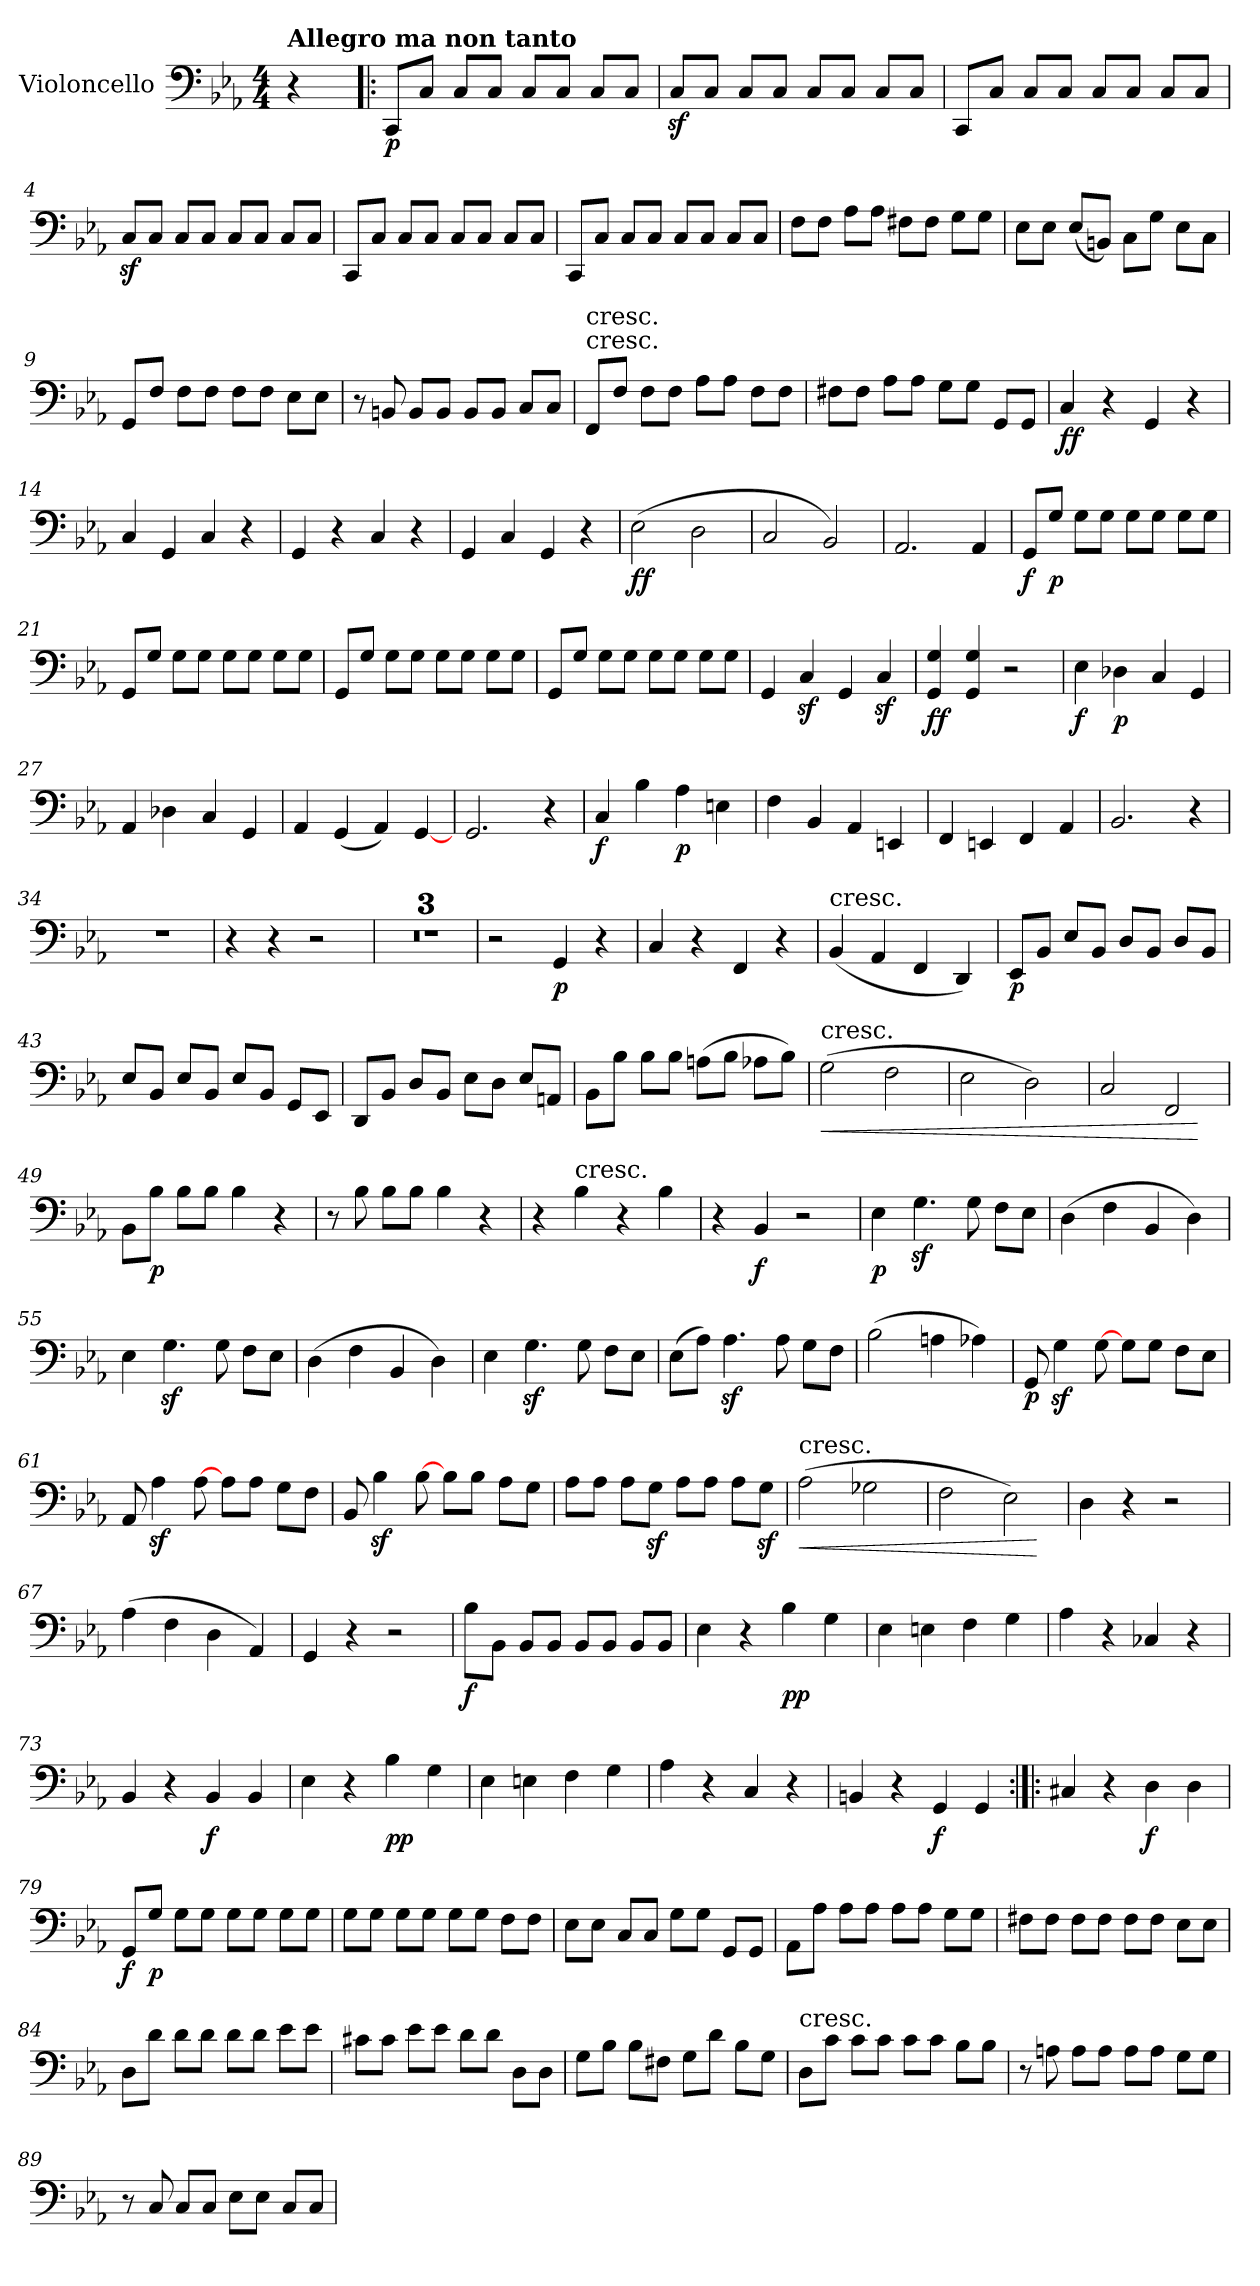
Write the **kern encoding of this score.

**kern	**dynam
*part1	*part1
*staff1	*staff1
*I"Violoncello	*
*I'Vc	*
*clefF4	*
*k[b-e-a-]	*
*c:	*
*M4/4	*
=	=
!LO:TX:a:B:t=Allegro ma non tanto	!
4r	.
=1!|:	=1!|:
8CC/L	p
8C/J	.
8C/L	.
8C/J	.
8C/L	.
8C/J	.
8C/L	.
8C/J	.
=2	=2
8Cz/L	.
8C/J	.
8C/L	.
8C/J	.
8C/L	.
8C/J	.
8C/L	.
8C/J	.
=3	=3
8CC/L	.
8C/J	.
8C/L	.
8C/J	.
8C/L	.
8C/J	.
8C/L	.
8C/J	.
=4	=4
8Cz/L	.
8C/J	.
8C/L	.
8C/J	.
8C/L	.
8C/J	.
8C/L	.
8C/J	.
=5	=5
8CC/L	.
8C/J	.
8C/L	.
8C/J	.
8C/L	.
8C/J	.
8C/L	.
8C/J	.
=6	=6
8CC/L	.
8C/J	.
8C/L	.
8C/J	.
8C/L	.
8C/J	.
8C/L	.
8C/J	.
=7	=7
8F\L	.
8F\J	.
8A-\L	.
8A-\J	.
8F#X\L	.
8F#\J	.
8G\L	.
8G\J	.
=8	=8
8E-\L	.
8E-\J	.
(8E-/L	.
8BBn/J)	.
8C\L	.
8G\J	.
8E-\L	.
8C\J	.
=9	=9
8GG/L	.
8F/J	.
8F\L	.
8F\J	.
8F\L	.
8F\J	.
8E-\L	.
8E-\J	.
=10	=10
8r	.
8BBn	.
8BB/L	.
8BB/J	.
8BB/L	.
8BB/J	.
8C/L	.
8C/J	.
=11	=11
!LO:TX:t=cresc.	!
!LO:TX:a:t=cresc.	!
8FF/L	.
8F/J	.
8F\L	.
8F\J	.
8A-\L	.
8A-\J	.
8F\L	.
8F\J	.
=12	=12
8F#X\L	.
8F#\J	.
8A-\L	.
8A-\J	.
8G\L	.
8G\J	.
8GG/L	.
8GG/J	.
=13	=13
4C	ff
4r	.
4GG	.
4r	.
=14	=14
4C	.
4GG	.
4C	.
4r	.
=15	=15
4GG	.
4r	.
4C	.
4r	.
=16	=16
4GG	.
4C	.
4GG	.
4r	.
=17	=17
(2E-	ff
2D	.
=18	=18
2C	.
2BB-)	.
=19	=19
2.AA-	.
4AA-	.
=20	=20
8GG/L	f
8G/J	p
8G\L	.
8G\J	.
8G\L	.
8G\J	.
8G\L	.
8G\J	.
=21	=21
8GG/L	.
8G/J	.
8G\L	.
8G\J	.
8G\L	.
8G\J	.
8G\L	.
8G\J	.
=22	=22
8GG/L	.
8G/J	.
8G\L	.
8G\J	.
8G\L	.
8G\J	.
8G\L	.
8G\J	.
=23	=23
8GG/L	.
8G/J	.
8G\L	.
8G\J	.
8G\L	.
8G\J	.
8G\L	.
8G\J	.
=24	=24
4GG	.
4Cz	.
4GG	.
4Cz	.
=25	=25
4GG 4G	ff
4GG 4G	.
2r	.
=26	=26
4E-	f
4D-X	p
4C	.
4GG	.
=27	=27
4AA-	.
4D-X	.
4C	.
4GG	.
=28	=28
4AA-	.
(4GG	.
4AA-)	.
[4GG	.
=29	=29
2.GG	.
4r	.
=30	=30
4C	f
4B-	.
4A-	p
4En	.
=31	=31
4F	.
4BB-	.
4AA-	.
4EEn	.
=32	=32
4FF	.
4EEn	.
4FF	.
4AA-	.
=33	=33
2.BB-	.
4r	.
=34	=34
1r	.
=35	=35
4r	.
4r	.
2r	.
=36	=36
1r	.
=37	=37
1r	.
=38	=38
1r	.
=39	=39
2r	.
4GG	p
4r	.
=40	=40
4C	.
4r	.
4FF	.
4r	.
=41	=41
!LO:TX:a:t=cresc.	!
(4BB-	.
4AA-	.
4FF	.
4DD)	.
=42	=42
8EE-/L	p
8BB-/J	.
8E-/L	.
8BB-/J	.
8D/L	.
8BB-/J	.
8D/L	.
8BB-/J	.
=43	=43
8E-/L	.
8BB-/J	.
8E-/L	.
8BB-/J	.
8E-/L	.
8BB-/J	.
8GG/L	.
8EE-/J	.
=44	=44
8DD/L	.
8BB-/J	.
8D/L	.
8BB-/J	.
8E-\L	.
8D\J	.
8E-/L	.
8AAn/J	.
=45	=45
8BB-\L	.
8B-\J	.
8B-\L	.
8B-\J	.
(8An\L	.
8B-\J	.
8A-X\L	.
8B-\J)	.
=46	=46
!LO:TX:a:t=cresc.	!
!	!LO:HP:b
(2G	<
2F	.
=47	=47
2E-	.
2D)	.
=48	=48
2C	.
2FF	.
.	[
=49	=49
8BB-\L	.
8B-\J	p
8B-\L	.
8B-\J	.
4B-	.
4r	.
=50	=50
8r	.
8B-	.
8B-\L	.
8B-\J	.
4B-	.
4r	.
=51	=51
4r	.
!LO:TX:a:t=cresc.	!
4B-	.
4r	.
4B-	.
=52	=52
4r	.
4BB-	f
2r	.
=53	=53
4E-	p
4.Gz	.
8G	.
8F\L	.
8E-\J	.
=54	=54
(4D	.
4F	.
4BB-	.
4D)	.
=55	=55
4E-	.
4.Gz	.
8G	.
8F\L	.
8E-\J	.
=56	=56
(4D	.
4F	.
4BB-	.
4D)	.
=57	=57
4E-	.
4.Gz	.
8G	.
8F\L	.
8E-\J	.
=58	=58
(8E-\L	.
8A-\J)	.
4.A-z	.
8A-	.
8G\L	.
8F\J	.
=59	=59
(2B-	.
4An	.
4A-X)	.
=60	=60
8GG	p
4Gz	.
[8G	.
8G\L	.
8G\J	.
8F\L	.
8E-\J	.
=61	=61
8AA-	.
4A-z	.
[8A-	.
8A-\L	.
8A-\J	.
8G\L	.
8F\J	.
=62	=62
8BB-	.
4B-z	.
[8B-	.
8B-\L	.
8B-\J	.
8A-\L	.
8G\J	.
=63	=63
8A-\L	.
8A-\J	.
8A-\L	.
8Gz\J	.
8A-\L	.
8A-\J	.
8A-\L	.
8Gz\J	.
=64	=64
!LO:TX:a:t=cresc.	!
!	!LO:HP:b
(2A-	<
2G-X	.
=65	=65
2F	.
2E-)	.
.	[
=66	=66
4D	.
4r	.
2r	.
=67	=67
(4A-	.
4F	.
4D	.
4AA-)	.
=68	=68
4GG	.
4r	.
2r	.
=69	=69
8B-\L	f
8BB-\J	.
8BB-/L	.
8BB-/J	.
8BB-/L	.
8BB-/J	.
8BB-/L	.
8BB-/J	.
=70	=70
4E-	.
4r	.
4B-	pp
4G	.
=71	=71
4E-	.
4En	.
4F	.
4G	.
=72	=72
4A-	.
4r	.
4C-X	.
4r	.
=73	=73
4BB-	.
4r	.
4BB-	f
4BB-	.
=74	=74
4E-	.
4r	.
4B-	pp
4G	.
=75	=75
4E-	.
4En	.
4F	.
4G	.
=76	=76
4A-	.
4r	.
4C	.
4r	.
=77	=77
4BBn	.
4r	.
4GG	f
4GG	.
=78:|!|:	=78:|!|:
4C#X	.
4r	.
4D	f
4D	.
=79	=79
8GG/L	f
8G/J	p
8G\L	.
8G\J	.
8G\L	.
8G\J	.
8G\L	.
8G\J	.
=80	=80
8G\L	.
8G\J	.
8G\L	.
8G\J	.
8G\L	.
8G\J	.
8F\L	.
8F\J	.
=81	=81
8E-\L	.
8E-\J	.
8C/L	.
8C/J	.
8G\L	.
8G\J	.
8GG/L	.
8GG/J	.
=82	=82
8AA-\L	.
8A-\J	.
8A-\L	.
8A-\J	.
8A-\L	.
8A-\J	.
8G\L	.
8G\J	.
=83	=83
8F#X\L	.
8F#\J	.
8F#\L	.
8F#\J	.
8F#\L	.
8F#\J	.
8E-\L	.
8E-\J	.
=84	=84
8D\L	.
8d\J	.
8d\L	.
8d\J	.
8d\L	.
8d\J	.
8e-\L	.
8e-\J	.
=85	=85
8c#X\L	.
8c#\J	.
8e-\L	.
8e-\J	.
8d\L	.
8d\J	.
8D\L	.
8D\J	.
=86	=86
8G\L	.
8B-\J	.
8B-\L	.
8F#X\J	.
8G\L	.
8d\J	.
8B-\L	.
8G\J	.
=87	=87
!LO:TX:a:t=cresc.	!
8D\L	.
8c\J	.
8c\L	.
8c\J	.
8c\L	.
8c\J	.
8B-\L	.
8B-\J	.
=88	=88
8r	.
8An	.
8A\L	.
8A\J	.
8A\L	.
8A\J	.
8G\L	.
8G\J	.
=89	=89
8r	.
8C	.
8C/L	.
8C/J	.
8E-\L	.
8E-\J	.
8C/L	.
8C/J	.
=	=
*-	*-
